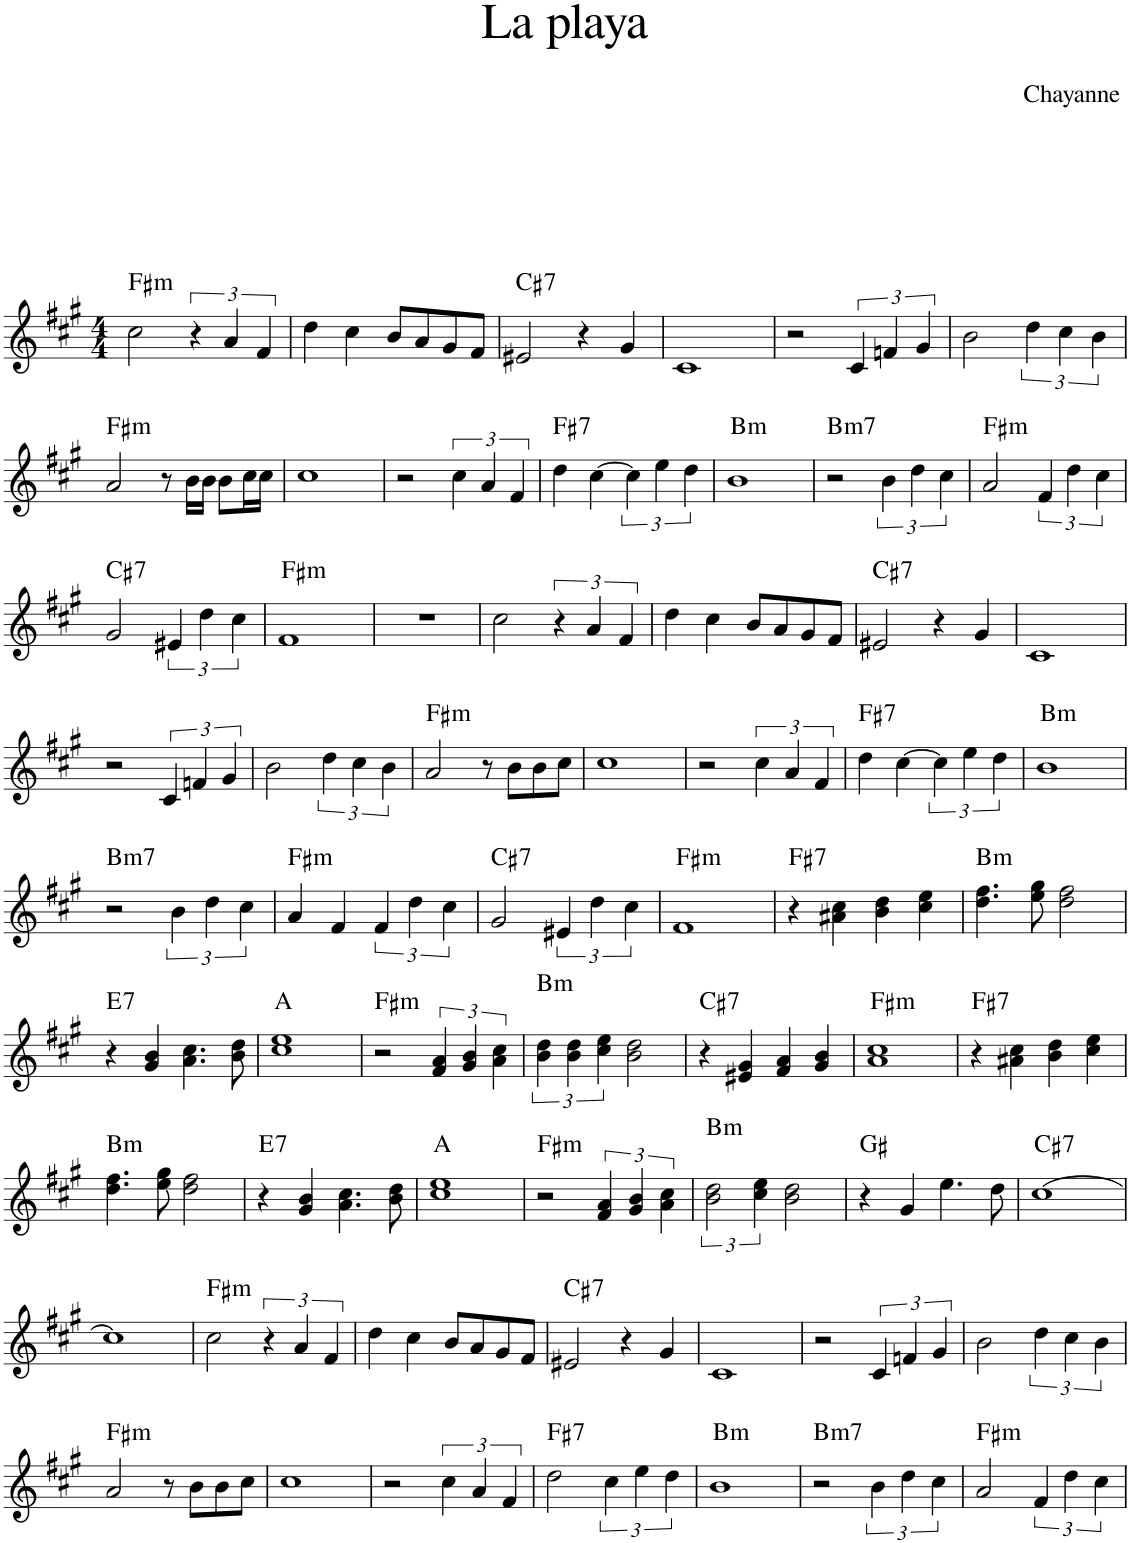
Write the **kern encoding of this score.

**kern	**harte
*part1	*part1
*staff1	*
*I"Piano	*
*I'Pno.	*
*clefG2	*
*k[f#c#g#]	*
*M4/4	*
=1	=1
!	!LO:H:kt=m
2cc#\	F#:min
6r	.
6a/	.
6f#/	.
=2	=2
4dd\	.
4cc#\	.
8b/L	.
8a/	.
8g#/	.
8f#/J	.
=3	=3
!	!LO:H:kt=7
2e#X/	C#:7
4r	.
4g#/	.
=4	=4
1c#	.
=5	=5
2r	.
6c#/	.
6fn/	.
6g#/	.
=6	=6
2b\	.
6dd\	.
6cc#\	.
6b\	.
!!LO:LB:g=z
=7	=7
!	!LO:H:kt=m
2a/	F#:min
8r	.
16b\LL	.
16b\JJ	.
8b\L	.
16cc#\L	.
16cc#\JJ	.
=8	=8
1cc#	.
=9	=9
2r	.
6cc#\	.
6a/	.
6f#/	.
=10	=10
!	!LO:H:kt=7
4dd\	F#:7
[4cc#\	.
6cc#\]	.
6ee\	.
6dd\	.
=11	=11
!	!LO:H:kt=m
1b	B:min
=12	=12
!	!LO:H:kt=m7
2r	B:min7
6b\	.
6dd\	.
6cc#\	.
=13	=13
!	!LO:H:kt=m
2a/	F#:min
6f#/	.
6dd\	.
6cc#\	.
!!LO:LB:g=z
=14	=14
!	!LO:H:kt=7
2g#/	C#:7
6e#X/	.
6dd\	.
6cc#\	.
=15	=15
!	!LO:H:kt=m
1f#	F#:min
=16	=16
1r	.
=17	=17
2cc#\	.
6r	.
6a/	.
6f#/	.
=18	=18
4dd\	.
4cc#\	.
8b/L	.
8a/	.
8g#/	.
8f#/J	.
=19	=19
!	!LO:H:kt=7
2e#X/	C#:7
4r	.
4g#/	.
=20	=20
1c#	.
!!LO:LB:g=z
=21	=21
2r	.
6c#/	.
6fn/	.
6g#/	.
=22	=22
2b\	.
6dd\	.
6cc#\	.
6b\	.
=23	=23
!	!LO:H:kt=m
2a/	F#:min
8r	.
8b\L	.
8b\	.
8cc#\J	.
=24	=24
1cc#	.
=25	=25
2r	.
6cc#\	.
6a/	.
6f#/	.
=26	=26
!	!LO:H:kt=7
4dd\	F#:7
[4cc#\	.
6cc#\]	.
6ee\	.
6dd\	.
=27	=27
!	!LO:H:kt=m
1b	B:min
!!LO:LB:g=z
=28	=28
!	!LO:H:kt=m7
2r	B:min7
6b\	.
6dd\	.
6cc#\	.
=29	=29
!	!LO:H:kt=m
4a/	F#:min
4f#/	.
6f#/	.
6dd\	.
6cc#\	.
=30	=30
!	!LO:H:kt=7
2g#/	C#:7
6e#X/	.
6dd\	.
6cc#\	.
=31	=31
!	!LO:H:kt=m
1f#	F#:min
=32	=32
!	!LO:H:kt=7
4r	F#:7
4a#X\ 4cc#\	.
4b\ 4dd\	.
4cc#\ 4ee\	.
=33	=33
!	!LO:H:kt=m
4.dd\ 4.ff#\	B:min
8ee\ 8gg#\	.
2dd\ 2ff#\	.
!!LO:LB:g=z
=34	=34
!	!LO:H:kt=7
4r	E:7
4g#/ 4b/	.
4.a\ 4.cc#\	.
8b\ 8dd\	.
=35	=35
1cc# 1ee	A:maj
=36	=36
!	!LO:H:kt=m
2r	F#:min
6f#/ 6a/	.
6g#/ 6b/	.
6a\ 6cc#\	.
=37	=37
!	!LO:H:kt=m
6b\ 6dd\	B:min
6b\ 6dd\	.
6cc#\ 6ee\	.
2b\ 2dd\	.
=38	=38
!	!LO:H:kt=7
4r	C#:7
4e#X/ 4g#/	.
4f#/ 4a/	.
4g#/ 4b/	.
=39	=39
!	!LO:H:kt=m
1a 1cc#	F#:min
=40	=40
!	!LO:H:kt=7
4r	F#:7
4a#X\ 4cc#\	.
4b\ 4dd\	.
4cc#\ 4ee\	.
!!LO:LB:g=z
=41	=41
!	!LO:H:kt=m
4.dd\ 4.ff#\	B:min
8ee\ 8gg#\	.
2dd\ 2ff#\	.
=42	=42
!	!LO:H:kt=7
4r	E:7
4g#/ 4b/	.
4.a\ 4.cc#\	.
8b\ 8dd\	.
=43	=43
1cc# 1ee	A:maj
=44	=44
!	!LO:H:kt=m
2r	F#:min
6f#/ 6a/	.
6g#/ 6b/	.
6a\ 6cc#\	.
=45	=45
!	!LO:H:kt=m
3b\ 3dd\	B:min
6cc#\ 6ee\	.
2b\ 2dd\	.
=46	=46
4r	G#:maj
4g#/	.
4.ee\	.
8dd\	.
=47	=47
!	!LO:H:kt=7
[1cc#	C#:7
!!LO:LB:g=z
=48	=48
1cc#]	.
=49	=49
!	!LO:H:kt=m
2cc#\	F#:min
6r	.
6a/	.
6f#/	.
=50	=50
4dd\	.
4cc#\	.
8b/L	.
8a/	.
8g#/	.
8f#/J	.
=51	=51
!	!LO:H:kt=7
2e#X/	C#:7
4r	.
4g#/	.
=52	=52
1c#	.
=53	=53
2r	.
6c#/	.
6fn/	.
6g#/	.
=54	=54
2b\	.
6dd\	.
6cc#\	.
6b\	.
!!LO:LB:g=z
=55	=55
!	!LO:H:kt=m
2a/	F#:min
8r	.
8b\L	.
8b\	.
8cc#\J	.
=56	=56
1cc#	.
=57	=57
2r	.
6cc#\	.
6a/	.
6f#/	.
=58	=58
!	!LO:H:kt=7
2dd\	F#:7
6cc#\	.
6ee\	.
6dd\	.
=59	=59
!	!LO:H:kt=m
1b	B:min
=60	=60
!	!LO:H:kt=m7
2r	B:min7
6b\	.
6dd\	.
6cc#\	.
=61	=61
!	!LO:H:kt=m
2a/	F#:min
6f#/	.
6dd\	.
6cc#\	.
=	=
*-	*-
